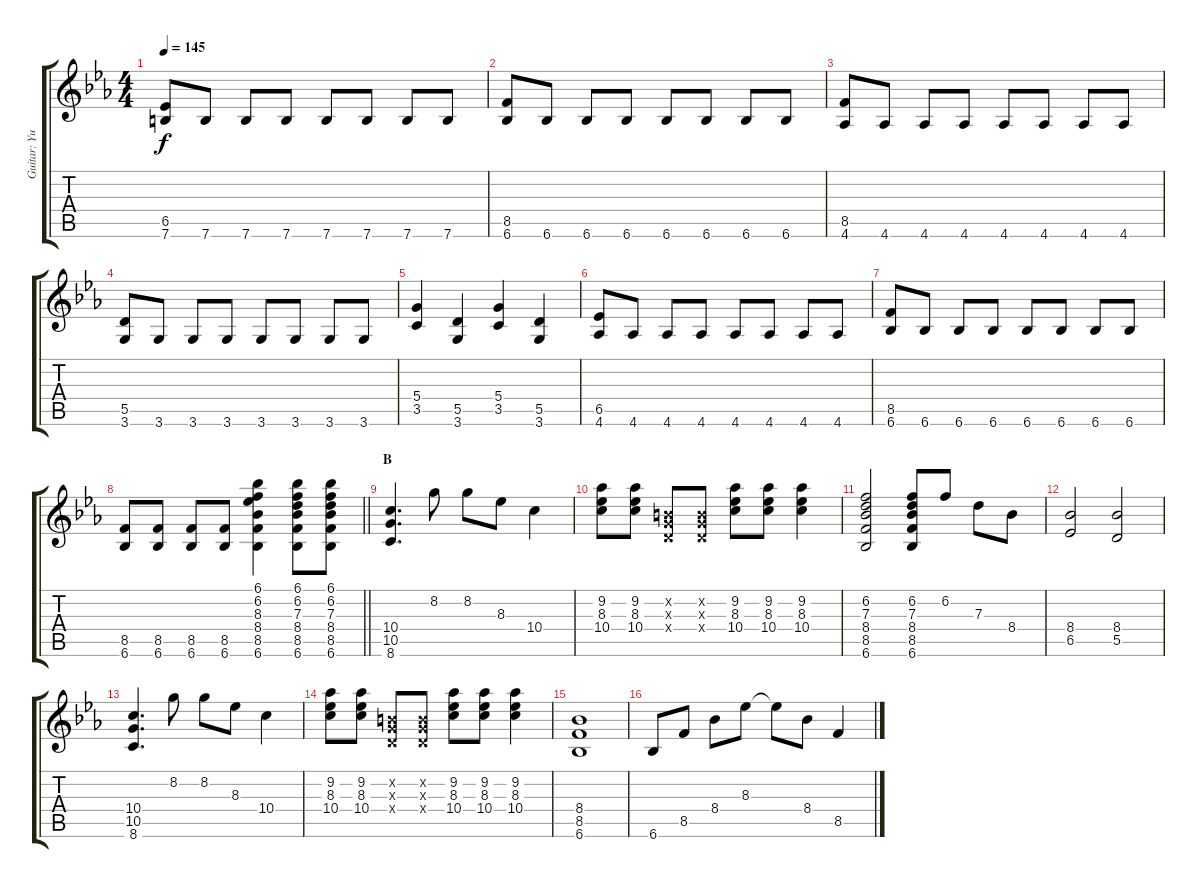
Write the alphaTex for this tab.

\track ("Guitar: Yui Hirasawa" "Guitar: Yu") {instrument distortionguitar}
\staff {score tabs}
\tuning (E4 B3 G3 D3 A2 E2) {hide}
\ts (4 4)
\tempo 145
\clef g2
\ks eb
(6.5 7.6).8{dy f} 7.6.8 7.6.8 7.6.8 7.6.8 7.6.8 7.6.8 7.6.8 |
(8.5 6.6).8 6.6.8 6.6.8 6.6.8 6.6.8 6.6.8 6.6.8 6.6.8 |
(8.5 4.6).8 4.6.8 4.6.8 4.6.8 4.6.8 4.6.8 4.6.8 4.6.8 |
(5.5 3.6).8 3.6.8 3.6.8 3.6.8 3.6.8 3.6.8 3.6.8 3.6.8 |
(5.4 3.5).4 (5.5 3.6).4 (5.4 3.5).4 (5.5 3.6).4 |
(6.5 4.6).8 4.6.8 4.6.8 4.6.8 4.6.8 4.6.8 4.6.8 4.6.8 |
(8.5 6.6).8 6.6.8 6.6.8 6.6.8 6.6.8 6.6.8 6.6.8 6.6.8 |
\barLineRight lightlight
(8.5 6.6).8 (8.5 6.6).8 (8.5 6.6).8 (8.5 6.6).8 (6.1 6.2 8.3 8.4 8.5 6.6).4 (6.1 6.2 7.3 8.4 8.5 6.6).8 (6.1 6.2 7.3 8.4 8.5 6.6).8 |
\section ("" "B")
(10.4 10.5 8.6).4{d} 8.2.8 8.2.8 8.3.8 10.4.4 |
(9.2 8.3 10.4).8 (9.2 8.3 10.4).8 (0.2{x} 0.3{x} 0.4{x}).8 (0.2{x} 0.3{x} 0.4{x}).8 (9.2 8.3 10.4).8 (9.2 8.3 10.4).8 (9.2 8.3 10.4).4 |
(6.2 7.3 8.4 8.5 6.6).2 (6.2 7.3 8.4 8.5 6.6).8 6.2.8 7.3.8 8.4.8 |
(8.4 6.5).2 (8.4 5.5).2 |
(10.4 10.5 8.6).4{d} 8.2.8 8.2.8 8.3.8 10.4.4 |
(9.2 8.3 10.4).8 (9.2 8.3 10.4).8 (0.2{x} 0.3{x} 0.4{x}).8 (0.2{x} 0.3{x} 0.4{x}).8 (9.2 8.3 10.4).8 (9.2 8.3 10.4).8 (9.2 8.3 10.4).4 |
(8.4 8.5 6.6).1 |
6.6.8 8.5.8 8.4.8 8.3.8 8.3{t}.8 8.4.8 8.5.4
